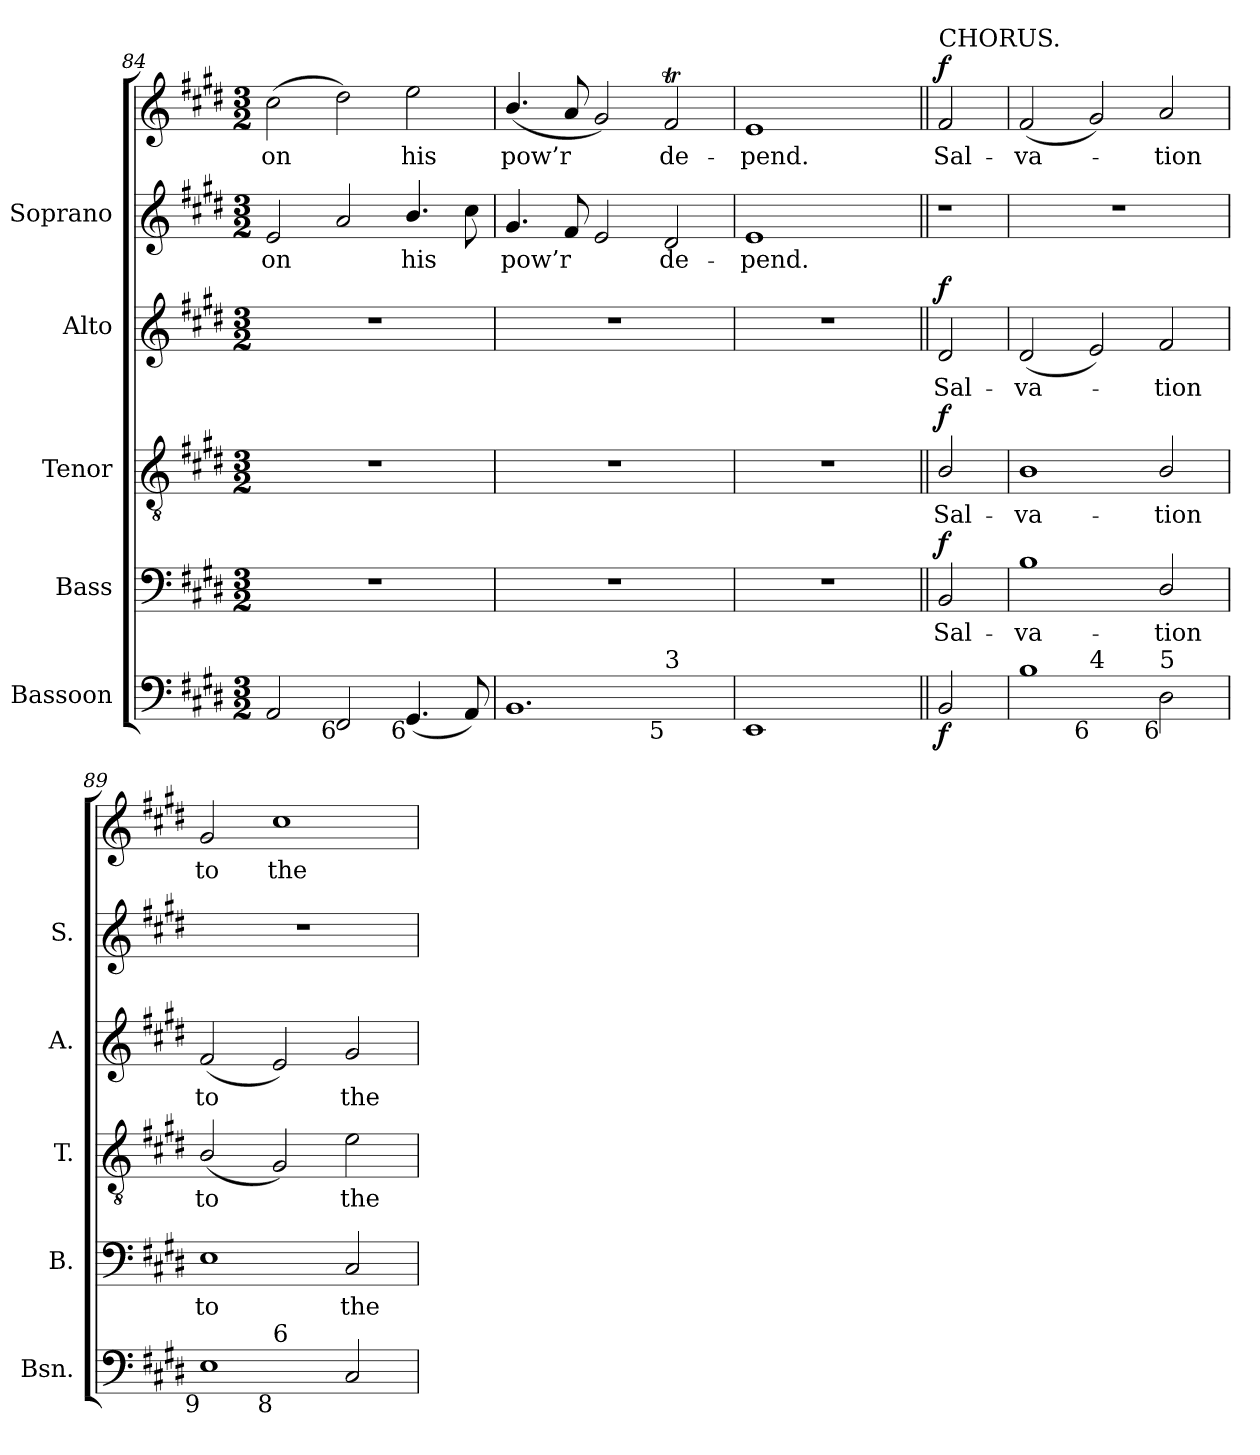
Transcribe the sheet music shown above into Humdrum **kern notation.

**kern	**dynam	**kern	**text	**dynam	**kern	**text	**dynam	**kern	**text	**dynam	**kern	**text	**kern	**text	**dynam
*part5	*part5	*part4	*part4	*part4	*part3	*part3	*part3	*part2	*part2	*part2	*part1	*part1	*part1	*part1	*part1
*staff6	*staff6	*staff5	*staff5	*staff5	*staff4	*staff4	*staff4	*staff3	*staff3	*staff3	*staff2	*staff2	*staff1	*staff1	*staff1/2
*I"Bassoon	*	*I"Bass	*	*	*I"Tenor	*	*	*I"Alto	*	*	*I"Soprano	*	*	*	*
*I'Bsn.	*	*I'B.	*	*	*I'T.	*	*	*I'A.	*	*	*I'S.	*	*	*	*
*clefF4	*	*clefF4	*	*	*clefGv2	*	*	*clefG2	*	*	*clefG2	*	*clefG2	*	*
*	*	*	*	*	*ITrd7c12	*	*	*	*	*	*	*	*	*	*
*k[f#c#g#d#]	*	*k[f#c#g#d#]	*	*	*k[f#c#g#d#]	*	*	*k[f#c#g#d#]	*	*	*k[f#c#g#d#]	*	*k[f#c#g#d#]	*	*
*E:	*	*E:	*	*	*E:	*	*	*E:	*	*	*E:	*	*E:	*	*
*M3/2	*	*M3/2	*	*	*M3/2	*	*	*M3/2	*	*	*M3/2	*	*M3/2	*	*
=84	=84	=84	=84	=84	=84	=84	=84	=84	=84	=84	=84	=84	=84	=84	=84
!	!	!LO:N:vis=1	!	!	!LO:N:vis=1	!	!	!LO:N:vis=1	!	!	!	!	!	!	!
!	!	!	!	!	!	!	!	!	!	!	!	!LO:LY:b:color=#000000	!	!	!
!	!	!	!	!	!	!	!	!	!	!	!	!	!	!LO:LY:b:color=#000000	!
2AAi/	.	1.r	.	.	1.r	.	.	1.r	.	.	2ei/	on	(2cc#i\	on	.
!LO:TX:b:rj:t=6	!	!	!	!	!	!	!	!	!	!	!	!	!	!	!
2FF#i/	.	.	.	.	.	.	.	.	.	.	2ai/	.	2dd#i\)	.	.
!	!	!	!	!	!	!	!	!	!	!	!	!LO:LY:b:color=#000000	!	!	!
!LO:TX:b:rj:t=6	!	!	!	!	!	!	!	!	!	!	!	!	!	!	!
!	!	!	!	!	!	!	!	!	!	!	!	!	!	!LO:LY:b:color=#000000	!
(4.GG#i/	.	.	.	.	.	.	.	.	.	.	4.bi/	his	2eei\	his	.
8AAi/)	.	.	.	.	.	.	.	.	.	.	8cc#i\	.	.	.	.
=85	=85	=85	=85	=85	=85	=85	=85	=85	=85	=85	=85	=85	=85	=85	=85
!	!	!LO:N:vis=1	!	!	!LO:N:vis=1	!	!	!LO:N:vis=1	!	!	!	!	!	!	!
!	!	!	!	!	!	!	!	!	!	!	!	!LO:LY:b:color=#000000	!	!	!
!LO:TX:b:rj:t=6	!	!	!	!	!	!	!	!	!	!	!	!	!	!	!
!LO:TX:t=4	!	!	!	!	!	!	!	!	!	!	!	!	!	!	!
!	!	!	!	!	!	!	!	!	!	!	!	!	!	!LO:LY:b:color=#000000	!
*^	*	*	*	*	*	*	*	*	*	*	*	*	*	*	*
1.BBi	1ryy	.	1.r	.	.	1.r	.	.	1.r	.	.	4.g#i/	pow’r	(4.bi/	pow’r	.
.	.	.	.	.	.	.	.	.	.	.	.	8f#i/	.	8ai/	.	.
.	.	.	.	.	.	.	.	.	.	.	.	2ei/	.	2g#i/)	.	.
!	!	!	!	!	!	!	!	!	!	!	!	!	!LO:LY:b:color=#000000	!	!	!
!	!LO:TX:b:rj:t=5	!	!	!	!	!	!	!	!	!	!	!	!	!	!	!
!	!LO:TX:t=3	!	!	!	!	!	!	!	!	!	!	!	!	!	!	!
!	!	!	!	!	!	!	!	!	!	!	!	!	!	!	!LO:LY:b:color=#000000	!
.	2ryy	.	.	.	.	.	.	.	.	.	.	2d#i/	de-	2f#Ti/	de-	.
*v	*v	*	*	*	*	*	*	*	*	*	*	*	*	*	*	*
=86	=86	=86	=86	=86	=86	=86	=86	=86	=86	=86	=86	=86	=86	=86	=86
*^	*	*	*	*	*	*	*	*	*	*	*	*	*	*	*
!	!	!	!	!	!	!	!	!	!	!	!	!	!LO:LY:b:color=#000000	!	!	!
*v	*v	*	*	*	*	*	*	*	*	*	*	*	*	*	*	*
*^	*	*	*	*	*	*	*	*	*	*	*	*	*	*	*
!	!	!	!	!	!	!	!	!	!	!	!	!	!	!	!LO:LY:b:color=#000000	!
*v	*v	*	*	*	*	*	*	*	*	*	*	*	*	*	*	*
1EEi	.	1.r	.	.	1.r	.	.	1.r	.	.	1ei	-pend.	1ei	-pend.	.
2ryy	.	.	.	.	.	.	.	.	.	.	2ryy	.	2ryy	.	.
!!LO:PB:g=z
=87||	=87||	=87||	=87||	=87||	=87||	=87||	=87||	=87||	=87||	=87||	=87||	=87||	=87||	=87||	=87||
!	!	!	!LO:LY:b:color=#000000	!	!	!	!	!	!	!	!	!	!	!	!
!	!	!	!	!	!	!LO:LY:b:color=#000000	!	!	!	!	!	!	!	!	!
!	!	!	!	!	!	!	!	!	!LO:LY:b:color=#000000	!	!LO:N:vis=1	!	!	!	!
!	!	!	!	!	!	!	!	!	!	!	!	!	!LO:TX:a:t=CHORUS.	!	!
!	!	!	!	!	!	!	!	!	!	!	!	!	!	!LO:LY:b:color=#000000	!
2BBi/	f	2BBi/	Sal-	f	2BBi/	Sal-	f	2d#i/	Sal-	f	2r	.	2f#i/	Sal-	f
=88	=88	=88	=88	=88	=88	=88	=88	=88	=88	=88	=88	=88	=88	=88	=88
!	!	!	!LO:LY:b:color=#000000	!	!	!	!	!	!	!	!	!	!	!	!
!	!	!	!	!	!	!LO:LY:b:color=#000000	!	!	!	!	!	!	!	!	!
!	!	!	!	!	!	!	!	!	!LO:LY:b:color=#000000	!	!LO:N:vis=1	!	!	!	!
!LO:TX:b:rj:t=5	!	!	!	!	!	!	!	!	!	!	!	!	!	!	!
!LO:TX:t=3	!	!	!	!	!	!	!	!	!	!	!	!	!	!	!
!	!	!	!	!	!	!	!	!	!	!	!	!	!	!LO:LY:b:color=#000000	!
*^	*	*	*	*	*	*	*	*	*	*	*	*	*	*	*
1Bi	2ryy	.	1Bi	-va-	.	1BBi	-va-	.	(2d#i/	-va-	.	1.r	.	(2f#i/	-va-	.
!	!LO:TX:b:rj:t=6	!	!	!	!	!	!	!	!	!	!	!	!	!	!	!
!	!LO:TX:t=4	!	!	!	!	!	!	!	!	!	!	!	!	!	!	!
.	1ryy	.	.	.	.	.	.	.	2ei/)	.	.	.	.	2g#i/)	.	.
!	!	!	!	!LO:LY:b:color=#000000	!	!	!	!	!	!	!	!	!	!	!	!
!	!	!	!	!	!	!	!LO:LY:b:color=#000000	!	!	!	!	!	!	!	!	!
!	!	!	!	!	!	!	!	!	!	!LO:LY:b:color=#000000	!	!	!	!	!	!
!LO:TX:b:rj:t=6	!	!	!	!	!	!	!	!	!	!	!	!	!	!	!	!
!LO:TX:t=5	!	!	!	!	!	!	!	!	!	!	!	!	!	!	!	!
!	!	!	!	!	!	!	!	!	!	!	!	!	!	!	!LO:LY:b:color=#000000	!
2D#i\	.	.	2D#i/	-tion	.	2BBi/	-tion	.	2f#i/	-tion	.	.	.	2ai/	-tion	.
=89	=89	=89	=89	=89	=89	=89	=89	=89	=89	=89	=89	=89	=89	=89	=89	=89
!	!	!	!	!LO:LY:b:color=#000000	!	!	!	!	!	!	!	!	!	!	!	!
!	!	!	!	!	!	!	!LO:LY:b:color=#000000	!	!	!	!	!	!	!	!	!
!	!	!	!	!	!	!	!	!	!	!LO:LY:b:color=#000000	!	!LO:N:vis=1	!	!	!	!
!LO:TX:b:rj:t=9	!	!	!	!	!	!	!	!	!	!	!	!	!	!	!	!
!	!	!	!	!	!	!	!	!	!	!	!	!	!	!	!LO:LY:b:color=#000000	!
1Ei	2ryy	.	1Ei	to	.	(2BBi/	to	.	(2f#i/	to	.	1.r	.	2g#i/	to	.
!	!LO:TX:b:rj:t=8	!	!	!	!	!	!	!	!	!	!	!	!	!	!	!
!	!LO:TX:t=6	!	!	!	!	!	!	!	!	!	!	!	!	!	!	!
!	!	!	!	!	!	!	!	!	!	!	!	!	!	!	!LO:LY:b:color=#000000	!
.	1ryy	.	.	.	.	2GG#i/)	.	.	2ei/)	.	.	.	.	1cc#i	the	.
!	!	!	!	!LO:LY:b:color=#000000	!	!	!	!	!	!	!	!	!	!	!	!
!	!	!	!	!	!	!	!LO:LY:b:color=#000000	!	!	!	!	!	!	!	!	!
!	!	!	!	!	!	!	!	!	!	!LO:LY:b:color=#000000	!	!	!	!	!	!
2C#i/	.	.	2C#i/	the	.	2Ei\	the	.	2g#i/	the	.	.	.	.	.	.
*v	*v	*	*	*	*	*	*	*	*	*	*	*	*	*	*	*
=	=	=	=	=	=	=	=	=	=	=	=	=	=	=	=
*-	*-	*-	*-	*-	*-	*-	*-	*-	*-	*-	*-	*-	*-	*-	*-
